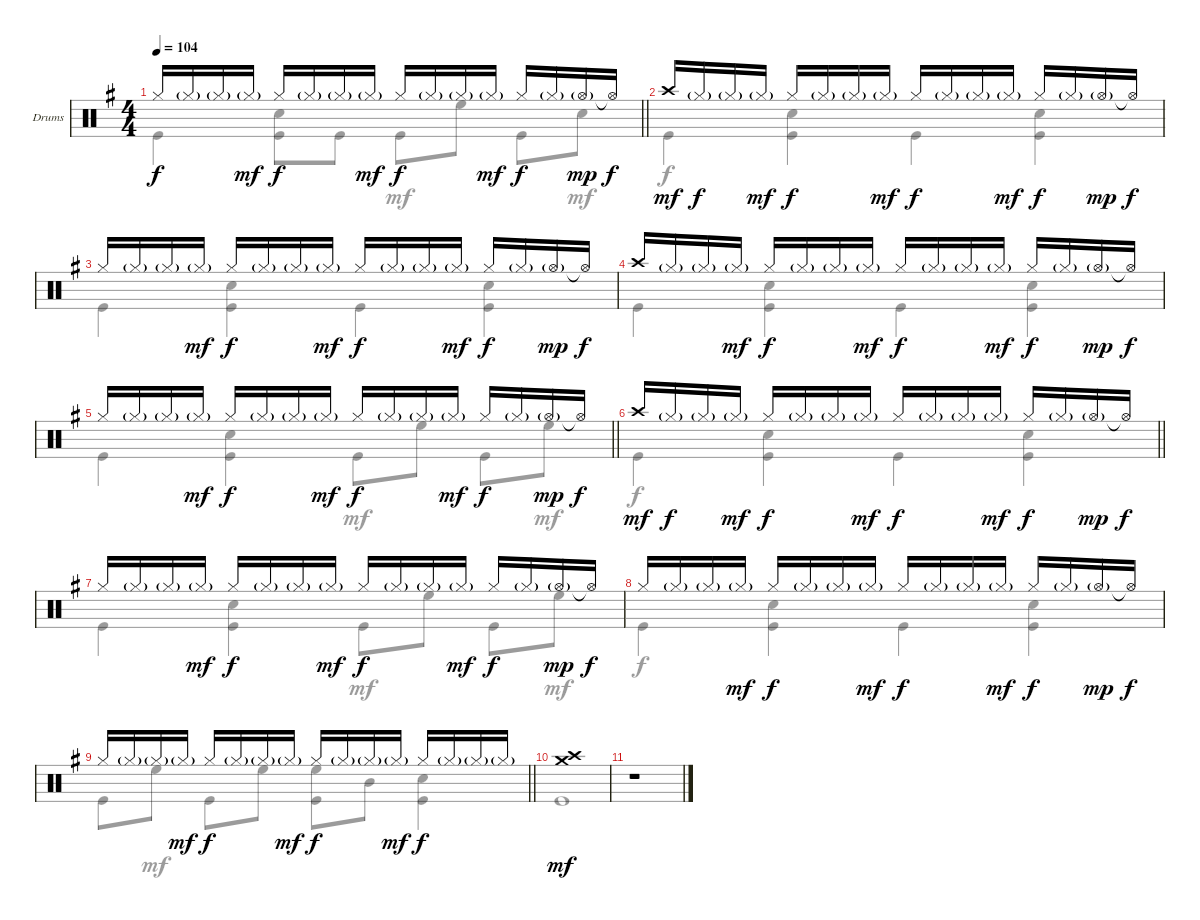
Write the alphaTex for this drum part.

\bracketExtendMode groupsimilarinstruments
\firstSystemTrackNameOrientation horizontal
\otherSystemsTrackNameOrientation horizontal
\track ("Drumkit" "Drums") {instrument percussion}
\staff {score}
\articulation defaults
\voice
\ts (4 4)
\tempo 104
\clef neutral
\barLineRight lightlight
\ks eminor "Hi-Hat (closed)".16{dy f} "Hi-Hat (closed)"{g}.16 "Hi-Hat (closed)"{g}.16 "Hi-Hat (closed)"{g}.16{dy mf} "Hi-Hat (closed)".16{dy f} "Hi-Hat (closed)"{g}.16 "Hi-Hat (closed)"{g}.16 "Hi-Hat (closed)"{g}.16{dy mf} "Hi-Hat (closed)".16{dy f} "Hi-Hat (closed)"{g}.16 "Hi-Hat (closed)"{g}.16 "Hi-Hat (closed)"{g}.16{dy mf} "Hi-Hat (closed)".16{dy f} "Hi-Hat (closed)"{g}.16 "Hi-Hat (open)"{g}.16{dy mp} "Hi-Hat (open)"{t}.16{dy f}
|
\section ("" "")
"Crash high (hit)".16{dy mf} "Hi-Hat (closed)"{g}.16{dy f} "Hi-Hat (closed)"{g}.16 "Hi-Hat (closed)"{g}.16{dy mf} "Hi-Hat (closed)".16{dy f} "Hi-Hat (closed)"{g}.16 "Hi-Hat (closed)"{g}.16 "Hi-Hat (closed)"{g}.16{dy mf} "Hi-Hat (closed)".16{dy f} "Hi-Hat (closed)"{g}.16 "Hi-Hat (closed)"{g}.16 "Hi-Hat (closed)"{g}.16{dy mf} "Hi-Hat (closed)".16{dy f} "Hi-Hat (closed)"{g}.16 "Hi-Hat (open)"{g}.16{dy mp} "Hi-Hat (open)"{t}.16{dy f} |
"Hi-Hat (closed)".16 "Hi-Hat (closed)"{g}.16 "Hi-Hat (closed)"{g}.16 "Hi-Hat (closed)"{g}.16{dy mf} "Hi-Hat (closed)".16{dy f} "Hi-Hat (closed)"{g}.16 "Hi-Hat (closed)"{g}.16 "Hi-Hat (closed)"{g}.16{dy mf} "Hi-Hat (closed)".16{dy f} "Hi-Hat (closed)"{g}.16 "Hi-Hat (closed)"{g}.16 "Hi-Hat (closed)"{g}.16{dy mf} "Hi-Hat (closed)".16{dy f} "Hi-Hat (closed)"{g}.16 "Hi-Hat (open)"{g}.16{dy mp} "Hi-Hat (open)"{t}.16{dy f} |
"Crash high (hit)".16 "Hi-Hat (closed)"{g}.16 "Hi-Hat (closed)"{g}.16 "Hi-Hat (closed)"{g}.16{dy mf} "Hi-Hat (closed)".16{dy f} "Hi-Hat (closed)"{g}.16 "Hi-Hat (closed)"{g}.16 "Hi-Hat (closed)"{g}.16{dy mf} "Hi-Hat (closed)".16{dy f} "Hi-Hat (closed)"{g}.16 "Hi-Hat (closed)"{g}.16 "Hi-Hat (closed)"{g}.16{dy mf} "Hi-Hat (closed)".16{dy f} "Hi-Hat (closed)"{g}.16 "Hi-Hat (open)"{g}.16{dy mp} "Hi-Hat (open)"{t}.16{dy f} |
\barLineRight lightlight "Hi-Hat (closed)".16 "Hi-Hat (closed)"{g}.16 "Hi-Hat (closed)"{g}.16 "Hi-Hat (closed)"{g}.16{dy mf} "Hi-Hat (closed)".16{dy f} "Hi-Hat (closed)"{g}.16 "Hi-Hat (closed)"{g}.16 "Hi-Hat (closed)"{g}.16{dy mf} "Hi-Hat (closed)".16{dy f} "Hi-Hat (closed)"{g}.16 "Hi-Hat (closed)"{g}.16 "Hi-Hat (closed)"{g}.16{dy mf} "Hi-Hat (closed)".16{dy f} "Hi-Hat (closed)"{g}.16 "Hi-Hat (open)"{g}.16{dy mp} "Hi-Hat (open)"{t}.16{dy f}
|
\barLineRight lightlight "Crash high (hit)".16{dy mf} "Hi-Hat (closed)"{g}.16{dy f} "Hi-Hat (closed)"{g}.16 "Hi-Hat (closed)"{g}.16{dy mf} "Hi-Hat (closed)".16{dy f} "Hi-Hat (closed)"{g}.16 "Hi-Hat (closed)"{g}.16 "Hi-Hat (closed)"{g}.16{dy mf} "Hi-Hat (closed)".16{dy f} "Hi-Hat (closed)"{g}.16 "Hi-Hat (closed)"{g}.16 "Hi-Hat (closed)"{g}.16{dy mf} "Hi-Hat (closed)".16{dy f} "Hi-Hat (closed)"{g}.16 "Hi-Hat (open)"{g}.16{dy mp} "Hi-Hat (open)"{t}.16{dy f}
|
\section ("" "")
"Hi-Hat (closed)".16 "Hi-Hat (closed)"{g}.16 "Hi-Hat (closed)"{g}.16 "Hi-Hat (closed)"{g}.16{dy mf} "Hi-Hat (closed)".16{dy f} "Hi-Hat (closed)"{g}.16 "Hi-Hat (closed)"{g}.16 "Hi-Hat (closed)"{g}.16{dy mf} "Hi-Hat (closed)".16{dy f} "Hi-Hat (closed)"{g}.16 "Hi-Hat (closed)"{g}.16 "Hi-Hat (closed)"{g}.16{dy mf} "Hi-Hat (closed)".16{dy f} "Hi-Hat (closed)"{g}.16 "Hi-Hat (open)"{g}.16{dy mp} "Hi-Hat (open)"{t}.16{dy f} |
"Hi-Hat (closed)".16 "Hi-Hat (closed)"{g}.16 "Hi-Hat (closed)"{g}.16 "Hi-Hat (closed)"{g}.16{dy mf} "Hi-Hat (closed)".16{dy f} "Hi-Hat (closed)"{g}.16 "Hi-Hat (closed)"{g}.16 "Hi-Hat (closed)"{g}.16{dy mf} "Hi-Hat (closed)".16{dy f} "Hi-Hat (closed)"{g}.16 "Hi-Hat (closed)"{g}.16 "Hi-Hat (closed)"{g}.16{dy mf} "Hi-Hat (closed)".16{dy f} "Hi-Hat (closed)"{g}.16 "Hi-Hat (open)"{g}.16{dy mp} "Hi-Hat (open)"{t}.16{dy f} |
\barLineRight lightlight "Hi-Hat (closed)".16 "Hi-Hat (closed)"{g}.16 "Hi-Hat (closed)"{g}.16 "Hi-Hat (closed)"{g}.16{dy mf} "Hi-Hat (closed)".16{dy f} "Hi-Hat (closed)"{g}.16 "Hi-Hat (closed)"{g}.16 "Hi-Hat (closed)"{g}.16{dy mf} "Hi-Hat (closed)".16{dy f} "Hi-Hat (closed)"{g}.16 "Hi-Hat (closed)"{g}.16 "Hi-Hat (closed)"{g}.16{dy mf} "Hi-Hat (closed)".16{dy f} "Hi-Hat (closed)"{g}.16 "Hi-Hat (closed)"{g}.16 "Hi-Hat (closed)"{g}.16
|
\section ("" "")
("Crash medium (hit)" "Crash high (hit)").1{dy mf} |
r.1
\voice
\clef neutral
\ottava regular
\simile none
\barLineRight lightlight
\ks eminor "Kick (hit)".4{dy f}
("Snare (hit) 2" "Kick (hit)").8 "Kick (hit)".8 "Kick (hit)".8{dy mf} "High Floor Tom (hit)".8 "Kick (hit)".8{dy f} "Snare (hit) 2".8{dy mf} |
"Kick (hit)".4{dy f} ("Snare (hit) 2" "Kick (hit)").4 "Kick (hit)".4 ("Snare (hit) 2" "Kick (hit)").4 |
"Kick (hit)".4 ("Snare (hit) 2" "Kick (hit)").4 "Kick (hit)".4 ("Snare (hit) 2" "Kick (hit)").4 |
"Kick (hit)".4 ("Snare (hit) 2" "Kick (hit)").4 "Kick (hit)".4 ("Snare (hit) 2" "Kick (hit)").4 |
\barLineRight lightlight "Kick (hit)".4
("Snare (hit) 2" "Kick (hit)").4 "Kick (hit)".8{dy mf} "High Floor Tom (hit)".8 "Kick (hit)".8{dy f} "High Floor Tom (hit)".8{dy mf} |
\barLineRight lightlight "Kick (hit)".4{dy f}
("Snare (hit) 2" "Kick (hit)").4 "Kick (hit)".4 ("Snare (hit) 2" "Kick (hit)").4 |
"Kick (hit)".4 ("Snare (hit) 2" "Kick (hit)").4 "Kick (hit)".8{dy mf} "High Floor Tom (hit)".8 "Kick (hit)".8{dy f} "High Floor Tom (hit)".8{dy mf} |
"Kick (hit)".4{dy f} ("Snare (hit) 2" "Kick (hit)").4 "Kick (hit)".4 ("Snare (hit) 2" "Kick (hit)").4 |
\barLineRight lightlight "Kick (hit)".8 "High Floor Tom (hit)".8{dy mf} "Kick (hit)".8 "High Floor Tom (hit)".8
("High Floor Tom (hit)" "Kick (hit)").8{dy f} "Mid Tom (hit)".8 ("Snare (hit) 2" "Kick (hit)").4 |
"Kick (hit)".1 |
r.1
